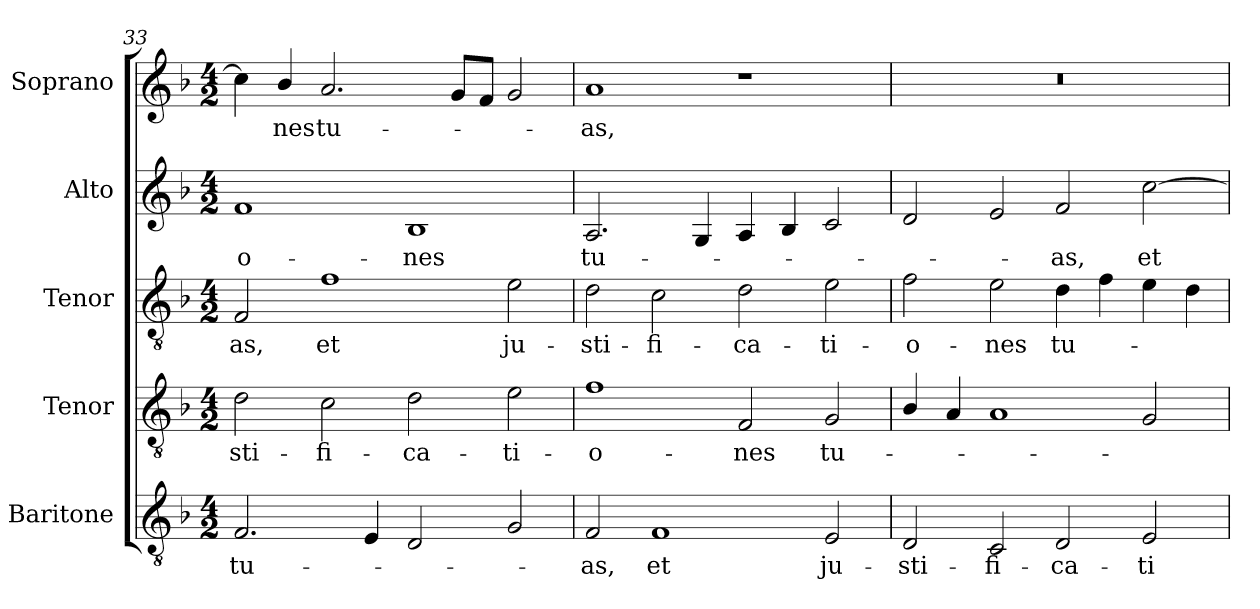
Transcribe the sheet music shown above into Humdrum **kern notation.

**kern	**text	**kern	**text	**kern	**text	**kern	**text	**kern	**text
*part5	*part5	*part4	*part4	*part3	*part3	*part2	*part2	*part1	*part1
*staff5	*staff5	*staff4	*staff4	*staff3	*staff3	*staff2	*staff2	*staff1	*staff1
*I"Baritone	*	*I"Tenor	*	*I"Tenor	*	*I"Alto	*	*I"Soprano	*
*I'T.	*	*I'T.	*	*I'T.	*	*I'A.	*	*I'S.	*
*clefGv2	*	*clefGv2	*	*clefGv2	*	*clefG2	*	*clefG2	*
*ITrd7c12	*	*ITrd7c12	*	*ITrd7c12	*	*	*	*	*
*k[b-]	*	*k[b-]	*	*k[b-]	*	*k[b-]	*	*k[b-]	*
*F:	*	*F:	*	*F:	*	*F:	*	*F:	*
*M4/2	*	*M4/2	*	*M4/2	*	*M4/2	*	*M4/2	*
=33	=33	=33	=33	=33	=33	=33	=33	=33	=33
!	!LO:LY:b:color=#000000	!	!	!	!	!	!	!	!
!	!	!	!LO:LY:b:color=#000000	!	!	!	!	!	!
!	!	!	!	!	!LO:LY:b:color=#000000	!	!	!	!
!	!	!	!	!	!	!	!LO:LY:b:color=#000000	!	!
2.FFi/	tu-	2Di\	-sti-	2FFi/	-as,	1fi	-o-	4cci\]	.
!	!	!	!	!	!	!	!	!	!LO:LY:b:color=#000000
.	.	.	.	.	.	.	.	4b-i/	-nes
!	!	!	!LO:LY:b:color=#000000	!	!	!	!	!	!
!	!	!	!	!	!LO:LY:b:color=#000000	!	!	!	!
!	!	!	!	!	!	!	!	!	!LO:LY:b:color=#000000
.	.	2Ci\	-fi-	1Fi	et	.	.	2.ai/	tu-
4EEi/	.	.	.	.	.	.	.	.	.
!	!	!	!LO:LY:b:color=#000000	!	!	!	!	!	!
!	!	!	!	!	!	!	!LO:LY:b:color=#000000	!	!
2DDi/	.	2Di\	-ca-	.	.	1B-i	-nes	.	.
.	.	.	.	.	.	.	.	8gi/L	.
.	.	.	.	.	.	.	.	8fi/J	.
!	!	!	!LO:LY:b:color=#000000	!	!	!	!	!	!
!	!	!	!	!	!LO:LY:b:color=#000000	!	!	!	!
2GGi/	.	2Ei\	-ti-	2Ei\	ju-	.	.	2gi/	.
=34	=34	=34	=34	=34	=34	=34	=34	=34	=34
!	!LO:LY:b:color=#000000	!	!	!	!	!	!	!	!
!	!	!	!LO:LY:b:color=#000000	!	!	!	!	!	!
!	!	!	!	!	!LO:LY:b:color=#000000	!	!	!	!
!	!	!	!	!	!	!	!LO:LY:b:color=#000000	!	!
!	!	!	!	!	!	!	!	!	!LO:LY:b:color=#000000
2FFi/	-as,	1Fi	-o-	2Di\	-sti-	2.Ai/	tu-	1ai	-as,
!	!LO:LY:b:color=#000000	!	!	!	!	!	!	!	!
!	!	!	!	!	!LO:LY:b:color=#000000	!	!	!	!
1FFi	et	.	.	2Ci\	-fi-	.	.	.	.
.	.	.	.	.	.	4Gi/	.	.	.
!	!	!	!LO:LY:b:color=#000000	!	!	!	!	!	!
!	!	!	!	!	!LO:LY:b:color=#000000	!	!	!	!
.	.	2FFi/	-nes	2Di\	-ca-	4Ai/	.	1r	.
.	.	.	.	.	.	4B-i/	.	.	.
!	!LO:LY:b:color=#000000	!	!	!	!	!	!	!	!
!	!	!	!LO:LY:b:color=#000000	!	!	!	!	!	!
!	!	!	!	!	!LO:LY:b:color=#000000	!	!	!	!
2EEi/	ju-	2GGi/	tu-	2Ei\	-ti-	2ci/	.	.	.
=35	=35	=35	=35	=35	=35	=35	=35	=35	=35
!	!LO:LY:b:color=#000000	!	!	!	!	!	!	!	!
!	!	!	!	!	!LO:LY:b:color=#000000	!	!	!LO:N:vis=1	!
2DDi/	-sti-	4BB-i/	.	2Fi\	-o-	2di/	.	0r	.
.	.	4AAi/	.	.	.	.	.	.	.
!	!LO:LY:b:color=#000000	!	!	!	!	!	!	!	!
!	!	!	!	!	!LO:LY:b:color=#000000	!	!	!	!
2CCi/	-fi-	1AAi	.	2Ei\	-nes	2ei/	.	.	.
!	!LO:LY:b:color=#000000	!	!	!	!	!	!	!	!
!	!	!	!	!	!LO:LY:b:color=#000000	!	!	!	!
!	!	!	!	!	!	!	!LO:LY:b:color=#000000	!	!
2DDi/	-ca-	.	.	4Di\	tu-	2fi/	-as,	.	.
.	.	.	.	4Fi\	.	.	.	.	.
!	!LO:LY:b:color=#000000	!	!	!	!	!	!	!	!
!	!	!	!	!	!	!	!LO:LY:b:color=#000000	!	!
2EEi/	-ti-	2GGi/	.	4Ei\	.	[2cci\	et	.	.
.	.	.	.	4Di\	.	.	.	.	.
=	=	=	=	=	=	=	=	=	=
*-	*-	*-	*-	*-	*-	*-	*-	*-	*-
